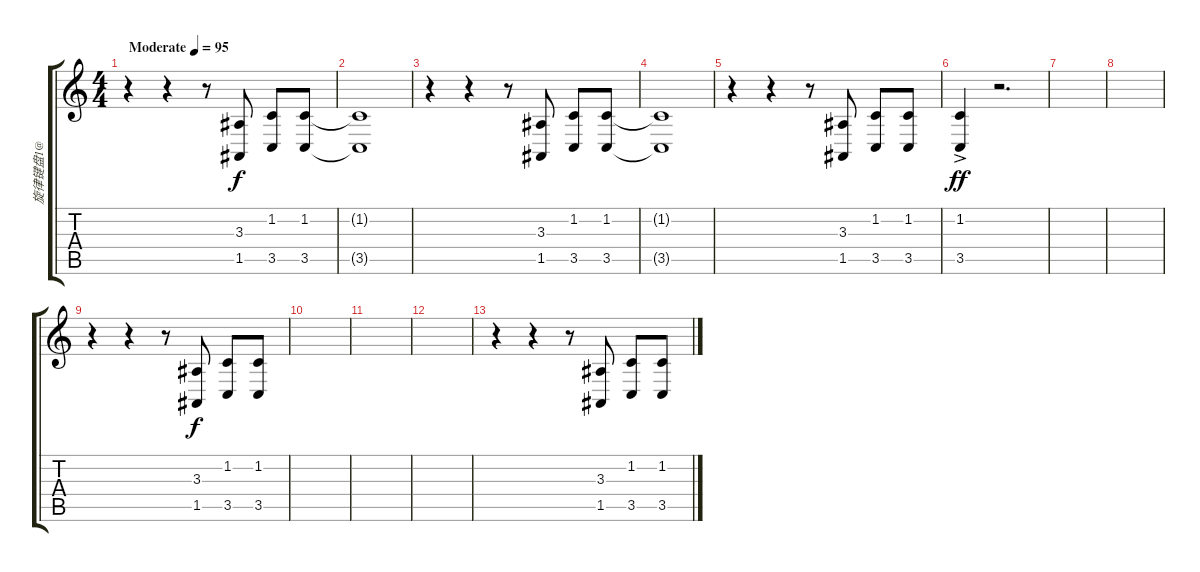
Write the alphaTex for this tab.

\track ("旋律键盘1@" "旋律键盘1@") {instrument electricgrandpiano}
\staff {score tabs}
\tuning (E4 B3 G3 D3 A2 E2) {hide}
\ts (4 4)
\tempo (95 "Moderate")
\clef g2
\ks c
r.4{dy f instrument electricgrandpiano} r.4 r.8 (3.3 1.5).8 (1.2 3.5).8 (1.2 3.5).8 |
(1.2{t} 3.5{t}).1 |
r.4 r.4 r.8 (3.3 1.5).8 (1.2 3.5).8 (1.2 3.5).8 |
(1.2{t} 3.5{t}).1 |
r.4 r.4 r.8 (3.3 1.5).8{txt ""} (1.2 3.5).8 (1.2 3.5).8 |
(1.2{ac} 3.5{ac}).4{dy ff} r.2{d} |
|
|
r.4 r.4 r.8 (3.3 1.5).8{dy f} (1.2 3.5).8 (1.2 3.5).8 |
|
|
|
r.4 r.4 r.8 (3.3 1.5).8 (1.2 3.5).8 (1.2 3.5).8
